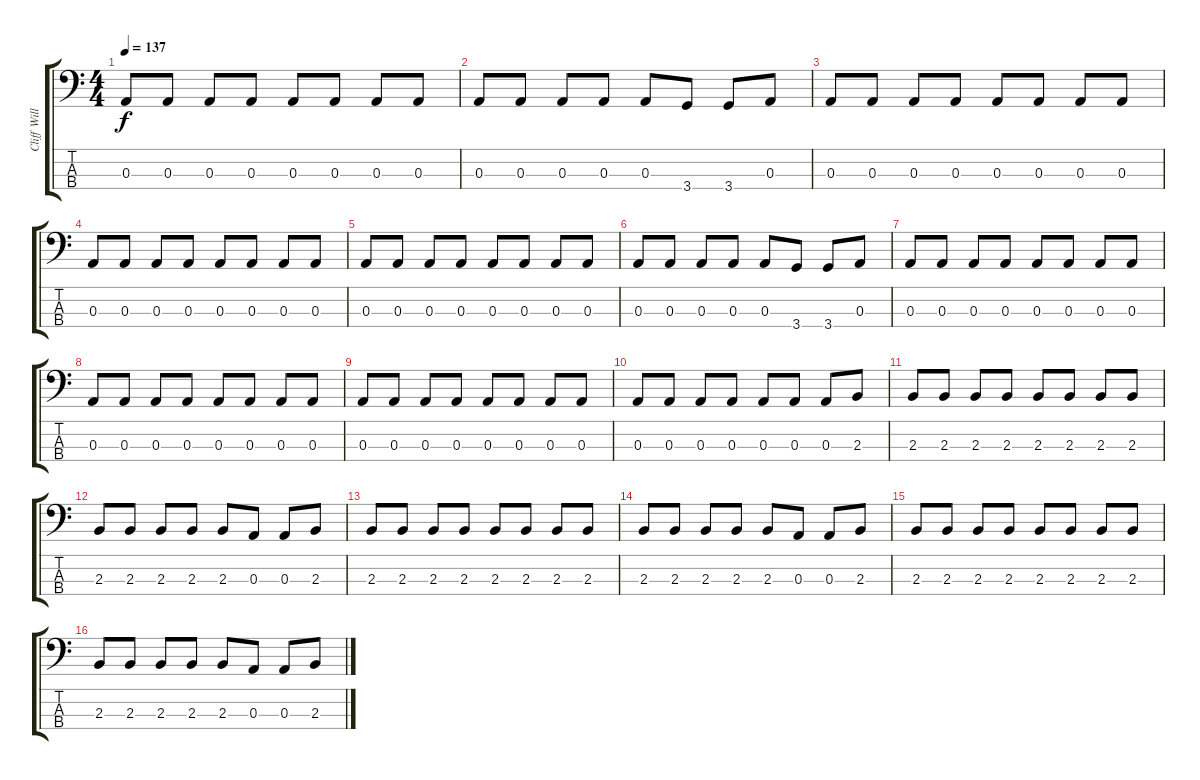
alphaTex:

\track ("Cliff Williams / Bass" "Cliff Will") {instrument electricbassfinger}
\staff {score tabs}
\tuning (G2 D2 A1 E1) {hide}
\ts (4 4)
\tempo 137
\clef f4
\ks c
0.3.8{dy f} 0.3.8 0.3.8 0.3.8 0.3.8 0.3.8 0.3.8 0.3.8 |
0.3.8 0.3.8 0.3.8 0.3.8 0.3.8 3.4.8 3.4.8 0.3.8 |
0.3.8 0.3.8 0.3.8 0.3.8 0.3.8 0.3.8 0.3.8 0.3.8 |
0.3.8 0.3.8 0.3.8 0.3.8 0.3.8 0.3.8 0.3.8 0.3.8 |
0.3.8 0.3.8 0.3.8 0.3.8 0.3.8 0.3.8 0.3.8 0.3.8 |
0.3.8 0.3.8 0.3.8 0.3.8 0.3.8 3.4.8 3.4.8 0.3.8 |
0.3.8 0.3.8 0.3.8 0.3.8 0.3.8 0.3.8 0.3.8 0.3.8 |
0.3.8 0.3.8 0.3.8 0.3.8 0.3.8 0.3.8 0.3.8 0.3.8 |
0.3.8 0.3.8 0.3.8 0.3.8 0.3.8 0.3.8 0.3.8 0.3.8 |
0.3.8 0.3.8 0.3.8 0.3.8 0.3.8 0.3.8 0.3.8 2.3.8 |
2.3.8 2.3.8 2.3.8 2.3.8 2.3.8 2.3.8 2.3.8 2.3.8 |
2.3.8 2.3.8 2.3.8 2.3.8 2.3.8 0.3.8 0.3.8 2.3.8 |
2.3.8 2.3.8 2.3.8 2.3.8 2.3.8 2.3.8 2.3.8 2.3.8 |
2.3.8 2.3.8 2.3.8 2.3.8 2.3.8 0.3.8 0.3.8 2.3.8 |
2.3.8 2.3.8 2.3.8 2.3.8 2.3.8 2.3.8 2.3.8 2.3.8 |
2.3.8 2.3.8 2.3.8 2.3.8 2.3.8 0.3.8 0.3.8 2.3.8
